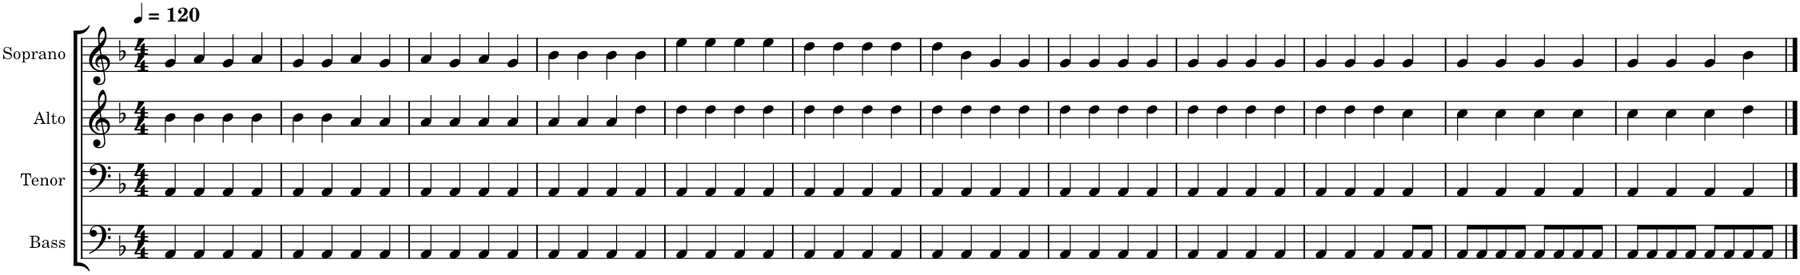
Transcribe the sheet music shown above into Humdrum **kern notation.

**kern	**kern	**kern	**kern
*part4	*part3	*part2	*part1
*staff4	*staff3	*staff2	*staff1
*I"Bass	*I"Tenor	*I"Alto	*I"Soprano
*I'B.	*I'T.	*I'A.	*I'S.
*clefF4	*clefF4	*clefG2	*clefG2
*k[b-]	*k[b-]	*k[b-]	*k[b-]
*M4/4	*M4/4	*M4/4	*M4/4
*MM120	*MM120	*MM120	*MM120
=1	=1	=1	=1
4AA/	4AA/	4b-\	4g/
4AA/	4AA/	4b-\	4a/
4AA/	4AA/	4b-\	4g/
4AA/	4AA/	4b-\	4a/
=2	=2	=2	=2
4AA/	4AA/	4b-\	4g/
4AA/	4AA/	4b-\	4g/
4AA/	4AA/	4a/	4a/
4AA/	4AA/	4a/	4g/
=3	=3	=3	=3
4AA/	4AA/	4a/	4a/
4AA/	4AA/	4a/	4g/
4AA/	4AA/	4a/	4a/
4AA/	4AA/	4a/	4g/
=4	=4	=4	=4
4AA/	4AA/	4a/	4b-\
4AA/	4AA/	4a/	4b-\
4AA/	4AA/	4a/	4b-\
4AA/	4AA/	4dd\	4b-\
=5	=5	=5	=5
4AA/	4AA/	4dd\	4ee\
4AA/	4AA/	4dd\	4ee\
4AA/	4AA/	4dd\	4ee\
4AA/	4AA/	4dd\	4ee\
=6	=6	=6	=6
4AA/	4AA/	4dd\	4dd\
4AA/	4AA/	4dd\	4dd\
4AA/	4AA/	4dd\	4dd\
4AA/	4AA/	4dd\	4dd\
=7	=7	=7	=7
4AA/	4AA/	4dd\	4dd\
4AA/	4AA/	4dd\	4b-\
4AA/	4AA/	4dd\	4g/
4AA/	4AA/	4dd\	4g/
=8	=8	=8	=8
4AA/	4AA/	4dd\	4g/
4AA/	4AA/	4dd\	4g/
4AA/	4AA/	4dd\	4g/
4AA/	4AA/	4dd\	4g/
=9	=9	=9	=9
4AA/	4AA/	4dd\	4g/
4AA/	4AA/	4dd\	4g/
4AA/	4AA/	4dd\	4g/
4AA/	4AA/	4dd\	4g/
=10	=10	=10	=10
4AA/	4AA/	4dd\	4g/
4AA/	4AA/	4dd\	4g/
4AA/	4AA/	4dd\	4g/
8AA/L	4AA/	4cc\	4g/
8AA/J	.	.	.
=11	=11	=11	=11
8AA/L	4AA/	4cc\	4g/
8AA/	.	.	.
8AA/	4AA/	4cc\	4g/
8AA/J	.	.	.
8AA/L	4AA/	4cc\	4g/
8AA/	.	.	.
8AA/	4AA/	4cc\	4g/
8AA/J	.	.	.
=12	=12	=12	=12
8AA/L	4AA/	4cc\	4g/
8AA/	.	.	.
8AA/	4AA/	4cc\	4g/
8AA/J	.	.	.
8AA/L	4AA/	4cc\	4g/
8AA/	.	.	.
8AA/	4AA/	4dd\	4b-\
8AA/J	.	.	.
==	==	==	==
*-	*-	*-	*-
